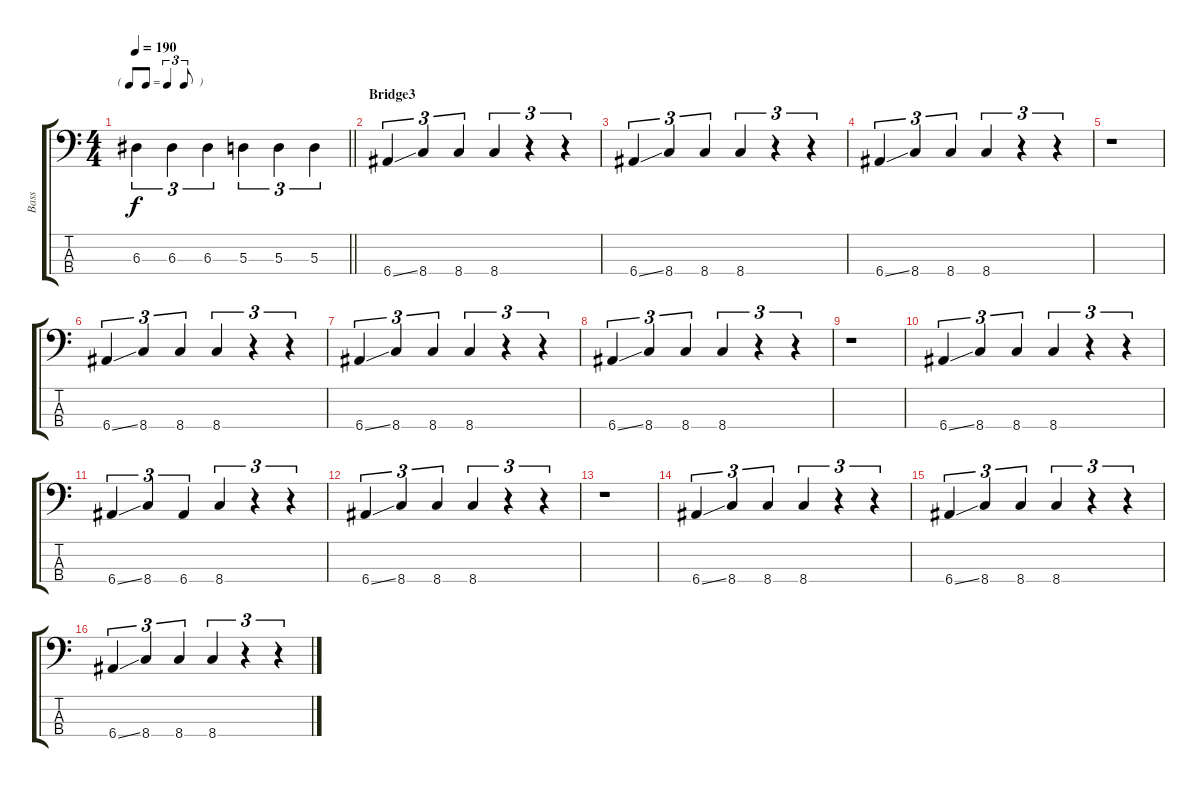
\track ("Bass" "Bass") {instrument electricbassfinger}
\staff {score tabs}
\tuning (G2 D2 A1 E1) {hide}
\ts (4 4)
\tf triplet8th
\tempo 190
\clef f4
\barLineRight lightlight
\ks c
6.3.4{tu (3 2) dy f} 6.3.4{tu (3 2)} 6.3.4{tu (3 2)} 5.3.4{tu (3 2)} 5.3.4{tu (3 2)} 5.3.4{tu (3 2)} |
\section ("" "Bridge3")
6.4{ss}.4{tu (3 2)} 8.4.4{tu (3 2)} 8.4.4{tu (3 2)} 8.4.4{tu (3 2)} r.4{tu (3 2)} r.4{tu (3 2)} |
6.4{ss}.4{tu (3 2)} 8.4.4{tu (3 2)} 8.4.4{tu (3 2)} 8.4.4{tu (3 2)} r.4{tu (3 2)} r.4{tu (3 2)} |
6.4{ss}.4{tu (3 2)} 8.4.4{tu (3 2)} 8.4.4{tu (3 2)} 8.4.4{tu (3 2)} r.4{tu (3 2)} r.4{tu (3 2)} |
r.1 |
6.4{ss}.4{tu (3 2)} 8.4.4{tu (3 2)} 8.4.4{tu (3 2)} 8.4.4{tu (3 2)} r.4{tu (3 2)} r.4{tu (3 2)} |
6.4{ss}.4{tu (3 2)} 8.4.4{tu (3 2)} 8.4.4{tu (3 2)} 8.4.4{tu (3 2)} r.4{tu (3 2)} r.4{tu (3 2)} |
6.4{ss}.4{tu (3 2)} 8.4.4{tu (3 2)} 8.4.4{tu (3 2)} 8.4.4{tu (3 2)} r.4{tu (3 2)} r.4{tu (3 2)} |
r.1 |
6.4{ss}.4{tu (3 2)} 8.4.4{tu (3 2)} 8.4.4{tu (3 2)} 8.4.4{tu (3 2)} r.4{tu (3 2)} r.4{tu (3 2)} |
6.4{ss}.4{tu (3 2)} 8.4.4{tu (3 2)} 6.4.4{tu (3 2)} 8.4.4{tu (3 2)} r.4{tu (3 2)} r.4{tu (3 2)} |
6.4{ss}.4{tu (3 2)} 8.4.4{tu (3 2)} 8.4.4{tu (3 2)} 8.4.4{tu (3 2)} r.4{tu (3 2)} r.4{tu (3 2)} |
r.1 |
6.4{ss}.4{tu (3 2)} 8.4.4{tu (3 2)} 8.4.4{tu (3 2)} 8.4.4{tu (3 2)} r.4{tu (3 2)} r.4{tu (3 2)} |
6.4{ss}.4{tu (3 2)} 8.4.4{tu (3 2)} 8.4.4{tu (3 2)} 8.4.4{tu (3 2)} r.4{tu (3 2)} r.4{tu (3 2)} |
6.4{ss}.4{tu (3 2)} 8.4.4{tu (3 2)} 8.4.4{tu (3 2)} 8.4.4{tu (3 2)} r.4{tu (3 2)} r.4{tu (3 2)}
